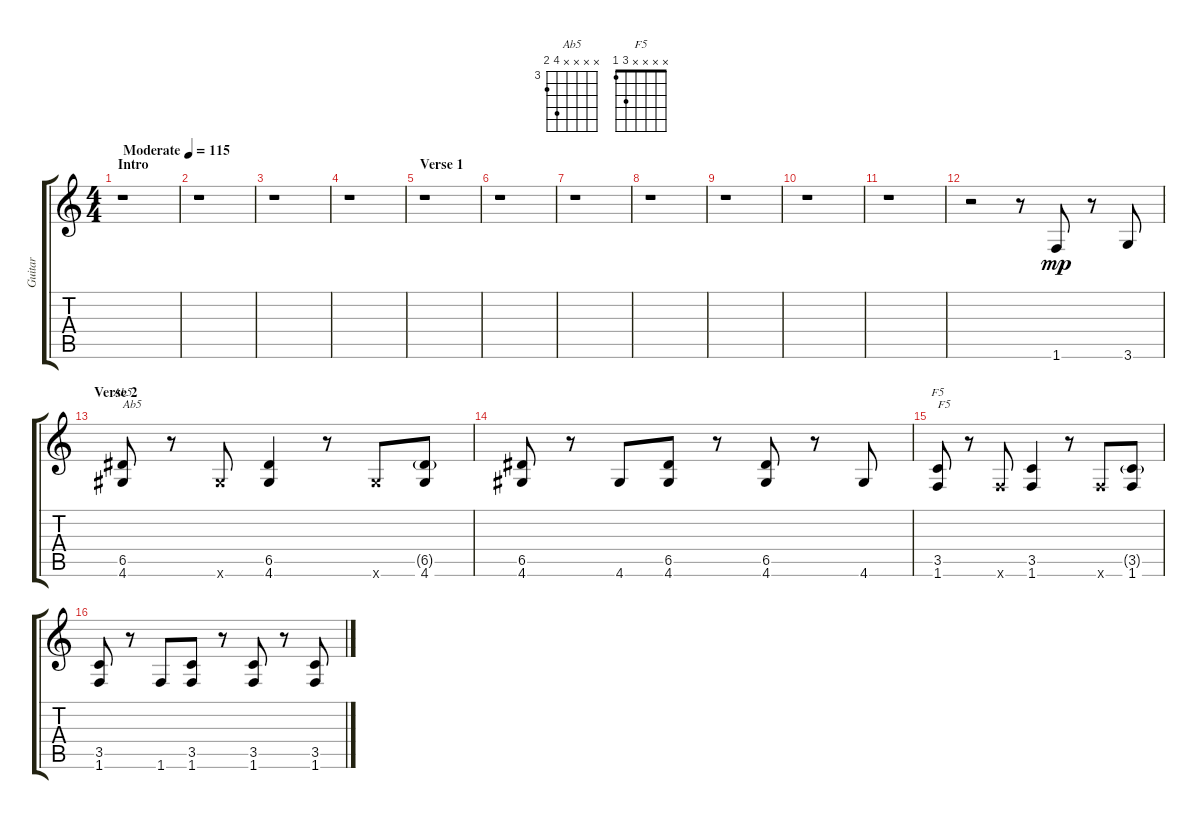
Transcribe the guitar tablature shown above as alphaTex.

\track ("Guitar" "Guitar") {instrument distortionguitar}
\staff {score tabs}
\tuning (E4 B3 G3 D3 A2 E2) {hide}
\chord ("Ab5" x x x x 6 4) {firstfret 3}
\chord ("F5" x x x x 3 1)
\ts (4 4)
\section ("" "Intro")
\tempo (115 "Moderate")
\clef g2
\ks c
r.1{dy mp instrument distortionguitar} |
r.1 |
r.1 |
r.1 |
\section ("" "Verse 1")
r.1 |
r.1 |
r.1 |
r.1 |
r.1 |
r.1 |
r.1 |
r.2 r.8 1.6.8 r.8 3.6.8 |
\section ("" "Verse 2")
(6.5 4.6).8{ch "Ab5" txt "Ab5"} r.8 4.6{x}.8 (6.5 4.6).4 r.8 4.6{x}.8 (6.5{g} 4.6).8 |
(6.5 4.6).8 r.8 4.6.8 (6.5 4.6).8 r.8 (6.5 4.6).8 r.8 4.6.8 |
(3.5 1.6).8{ch "F5" txt "F5"} r.8 1.6{x}.8 (3.5 1.6).4 r.8 1.6{x}.8 (3.5{g} 1.6).8 |
(3.5 1.6).8 r.8 1.6.8 (3.5 1.6).8 r.8 (3.5 1.6).8 r.8 (3.5 1.6).8
